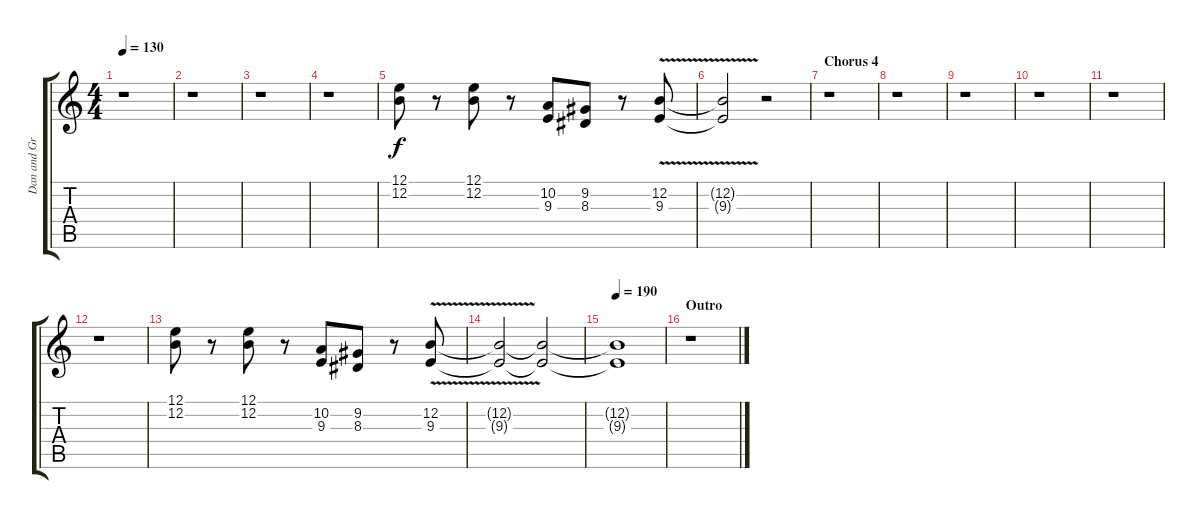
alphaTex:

\track ("Dan and Grant (Trombones)" "Dan and Gr") {instrument trombone}
\staff {score tabs}
\tuning (E4 B3 G3 D3 A2 E2) {hide}
\ts (4 4)
\tempo 130
\clef g2
\ks c
r.1{dy f} |
r.1 |
r.1 |
r.1 |
(12.1 12.2).8 r.8 (12.1 12.2).8 r.8 (10.2 9.3).8 (9.2 8.3).8 r.8 (12.2{v} 9.3{v}).8 |
(12.2{t} 9.3{t}).2 r.2 |
\section ("" "Chorus 4")
r.1 |
r.1 |
r.1 |
r.1 |
r.1 |
r.1 |
(12.1 12.2).8 r.8 (12.1 12.2).8 r.8 (10.2 9.3).8 (9.2 8.3).8 r.8 (12.2{v} 9.3{v}).8 |
(12.2{t} 9.3{t}).2 (12.2{t} 9.3{t}).2 |
\tempo 190
(12.2{t} 9.3{t}).1 |
\section ("" "Outro")
r.1
